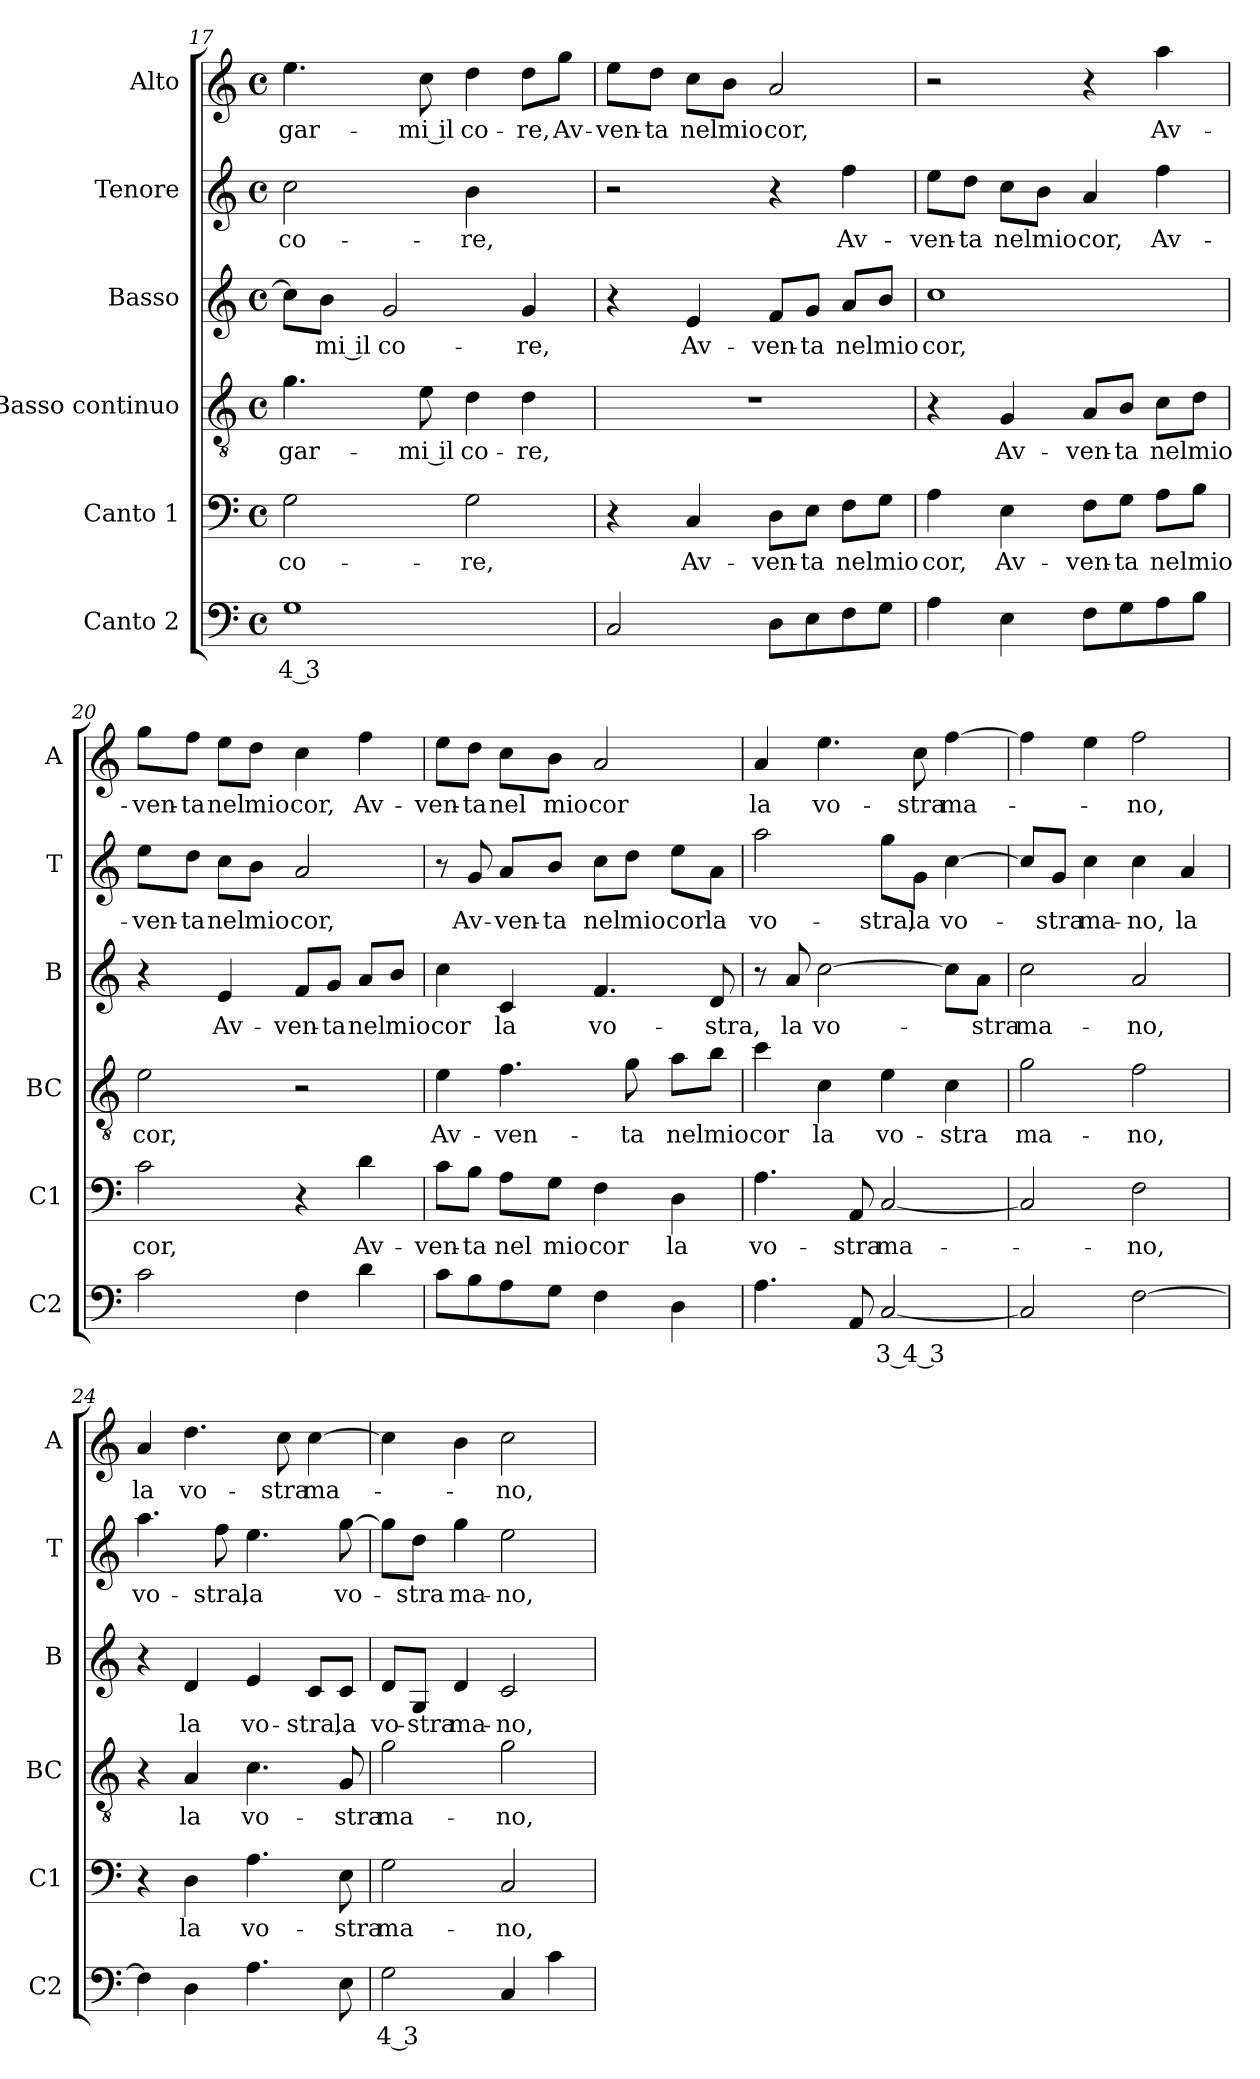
**kern	**text	**kern	**text	**kern	**text	**kern	**text	**kern	**text	**kern	**text
*part6	*part6	*part5	*part5	*part4	*part4	*part3	*part3	*part2	*part2	*part1	*part1
*staff6	*staff6	*staff5	*staff5	*staff4	*staff4	*staff3	*staff3	*staff2	*staff2	*staff1	*staff1
*I"Canto 2	*	*I"Canto 1	*	*I"Basso continuo	*	*I"Basso	*	*I"Tenore	*	*I"Alto	*
*I'C2	*	*I'C1	*	*I'BC	*	*I'B	*	*I'T	*	*I'A	*
*clefF4	*	*clefF4	*	*clefGv2	*	*clefG2	*	*clefG2	*	*clefG2	*
*M4/4	*	*M4/4	*	*M4/4	*	*M4/4	*	*M4/4	*	*M4/4	*
*met(c)	*	*met(c)	*	*met(c)	*	*met(c)	*	*met(c)	*	*met(c)	*
=17	=17	=17	=17	=17	=17	=17	=17	=17	=17	=17	=17
!	!LO:LY:b	!	!LO:LY:b	!	!LO:LY:b	!	!	!	!LO:LY:b	!	!LO:LY:b
1G	4 3	2G\	co-	4.g\	-gar-	8cc\L]	.	2cc\	co-	4.ee\	-gar-
!	!	!	!	!	!	!	!LO:LY:b	!	!	!	!
.	.	.	.	.	.	8b\J	mi il	.	.	.	.
!	!	!	!	!	!	!	!LO:LY:b	!	!	!	!
.	.	.	.	.	.	2g/	co-	.	.	.	.
!	!	!	!	!	!LO:LY:b	!	!	!	!	!	!LO:LY:b
.	.	.	.	8e\	mi il	.	.	.	.	8cc\	mi il
!	!	!	!LO:LY:b	!	!LO:LY:b	!	!	!	!LO:LY:b	!	!LO:LY:b
.	.	2G\	-re,	4d\	co-	.	.	4b\	-re,	4dd\	co-
!	!	!	!	!	!LO:LY:b	!	!LO:LY:b	!	!	!	!LO:LY:b
.	.	.	.	4d\	-re,	4g/	-re,	4ryy	.	8dd\L	-re,
!	!	!	!	!	!	!	!	!	!	!	!LO:LY:b
.	.	.	.	.	.	.	.	.	.	8gg\J	Av-
=18	=18	=18	=18	=18	=18	=18	=18	=18	=18	=18	=18
!	!	!	!	!	!	!	!	!	!	!	!LO:LY:b
2C/	.	4r	.	1r	.	4r	.	2r	.	8ee\L	-ven-
!	!	!	!	!	!	!	!	!	!	!	!LO:LY:b
.	.	.	.	.	.	.	.	.	.	8dd\J	-ta
!	!	!	!LO:LY:b	!	!	!	!LO:LY:b	!	!	!	!LO:LY:b
.	.	4C/	Av-	.	.	4e/	Av-	.	.	8cc\L	nel
!	!	!	!	!	!	!	!	!	!	!	!LO:LY:b
.	.	.	.	.	.	.	.	.	.	8b\J	mio
!	!	!	!LO:LY:b	!	!	!	!LO:LY:b	!	!	!	!LO:LY:b
8DL	.	8D\L	-ven-	.	.	8f/L	-ven-	4r	.	2a/	cor,
!	!	!	!LO:LY:b	!	!	!	!LO:LY:b	!	!	!	!
8E	.	8E\J	-ta	.	.	8g/J	-ta	.	.	.	.
!	!	!	!LO:LY:b	!	!	!	!LO:LY:b	!	!LO:LY:b	!	!
8F	.	8F\L	nel	.	.	8a/L	nel	4ff\	Av-	.	.
!	!	!	!LO:LY:b	!	!	!	!LO:LY:b	!	!	!	!
8GJ	.	8G\J	mio	.	.	8b/J	mio	.	.	.	.
!!LO:PB:g=z
=19	=19	=19	=19	=19	=19	=19	=19	=19	=19	=19	=19
!	!	!	!LO:LY:b	!	!	!	!LO:LY:b	!	!LO:LY:b	!	!
4A\	.	4A\	cor,	4r	.	1cc	cor,	8ee\L	-ven-	2r	.
!	!	!	!	!	!	!	!	!	!LO:LY:b	!	!
.	.	.	.	.	.	.	.	8dd\J	-ta	.	.
!	!	!	!LO:LY:b	!	!LO:LY:b	!	!	!	!LO:LY:b	!	!
4E\	.	4E\	Av-	4G/	Av-	.	.	8cc\L	nel	.	.
!	!	!	!	!	!	!	!	!	!LO:LY:b	!	!
.	.	.	.	.	.	.	.	8b\J	mio	.	.
!	!	!	!LO:LY:b	!	!LO:LY:b	!	!	!	!LO:LY:b	!	!
8FL	.	8F\L	-ven-	8A/L	-ven-	.	.	4a/	cor,	4r	.
!	!	!	!LO:LY:b	!	!LO:LY:b	!	!	!	!	!	!
8G	.	8G\J	-ta	8B/J	-ta	.	.	.	.	.	.
!	!	!	!LO:LY:b	!	!LO:LY:b	!	!	!	!LO:LY:b	!	!LO:LY:b
8A	.	8A\L	nel	8c\L	nel	.	.	4ff\	Av-	4aa\	Av-
!	!	!	!LO:LY:b	!	!LO:LY:b	!	!	!	!	!	!
8BJ	.	8B\J	mio	8d\J	mio	.	.	.	.	.	.
=20	=20	=20	=20	=20	=20	=20	=20	=20	=20	=20	=20
!	!	!	!LO:LY:b	!	!LO:LY:b	!	!	!	!LO:LY:b	!	!LO:LY:b
2c\	.	2c\	cor,	2e\	cor,	4r	.	8ee\L	-ven-	8gg\L	-ven-
!	!	!	!	!	!	!	!	!	!LO:LY:b	!	!LO:LY:b
.	.	.	.	.	.	.	.	8dd\J	-ta	8ff\J	-ta
!	!	!	!	!	!	!	!LO:LY:b	!	!LO:LY:b	!	!LO:LY:b
.	.	.	.	.	.	4e/	Av-	8cc\L	nel	8ee\L	nel
!	!	!	!	!	!	!	!	!	!LO:LY:b	!	!LO:LY:b
.	.	.	.	.	.	.	.	8b\J	mio	8dd\J	mio
!	!	!	!	!	!	!	!LO:LY:b	!	!LO:LY:b	!	!LO:LY:b
4F\	.	4r	.	2r	.	8f/L	-ven-	2a/	cor,	4cc\	cor,
!	!	!	!	!	!	!	!LO:LY:b	!	!	!	!
.	.	.	.	.	.	8g/J	-ta	.	.	.	.
!	!	!	!LO:LY:b	!	!	!	!LO:LY:b	!	!	!	!LO:LY:b
4d\	.	4d\	Av-	.	.	8a/L	nel	.	.	4ff\	Av-
!	!	!	!	!	!	!	!LO:LY:b	!	!	!	!
.	.	.	.	.	.	8b/J	mio	.	.	.	.
=21	=21	=21	=21	=21	=21	=21	=21	=21	=21	=21	=21
!	!	!	!LO:LY:b	!	!LO:LY:b	!	!LO:LY:b	!	!	!	!LO:LY:b
8cL	.	8c\L	-ven-	4e\	Av-	4cc\	cor	8r	.	8ee\L	-ven-
!	!	!	!LO:LY:b	!	!	!	!	!	!LO:LY:b	!	!LO:LY:b
8B	.	8B\J	-ta	.	.	.	.	8g/	Av-	8dd\J	-ta
!	!	!	!LO:LY:b	!	!LO:LY:b	!	!LO:LY:b	!	!LO:LY:b	!	!LO:LY:b
8A	.	8A\L	nel	4.f\	-ven-	4c/	la	8a/L	-ven-	8cc\L	nel
!	!	!	!LO:LY:b	!	!	!	!	!	!LO:LY:b	!	!LO:LY:b
8GJ	.	8G\J	mio	.	.	.	.	8b/J	-ta	8b\J	mio
!	!	!	!LO:LY:b	!	!	!	!LO:LY:b	!	!LO:LY:b	!	!LO:LY:b
4F\	.	4F\	cor	.	.	4.f/	vo-	8cc\L	nel	2a/	cor
!	!	!	!	!	!LO:LY:b	!	!	!	!LO:LY:b	!	!
.	.	.	.	8g\	-ta	.	.	8dd\J	mio	.	.
!	!	!	!LO:LY:b	!	!LO:LY:b	!	!	!	!LO:LY:b	!	!
4D\	.	4D\	la	8a\L	nel	.	.	8ee\L	cor	.	.
!	!	!	!	!	!LO:LY:b	!	!LO:LY:b	!	!LO:LY:b	!	!
.	.	.	.	8b\J	mio	8d/	-stra,	8a\J	la	.	.
=22	=22	=22	=22	=22	=22	=22	=22	=22	=22	=22	=22
!	!	!	!LO:LY:b	!	!LO:LY:b	!	!	!	!LO:LY:b	!	!LO:LY:b
4.A\	.	4.A\	vo-	4cc\	cor	8r	.	2aa\	vo-	4a/	la
!	!	!	!	!	!	!	!LO:LY:b	!	!	!	!
.	.	.	.	.	.	8a/	la	.	.	.	.
!	!	!	!	!	!LO:LY:b	!	!LO:LY:b	!	!	!	!LO:LY:b
.	.	.	.	4c\	la	[2cc\	vo-	.	.	4.ee\	vo-
!	!	!	!LO:LY:b	!	!	!	!	!	!	!	!
8AA/	.	8AA/	-stra	.	.	.	.	.	.	.	.
!	!LO:LY:b	!	!LO:LY:b	!	!LO:LY:b	!	!	!	!LO:LY:b	!	!
[2C/	3 4 3	[2C/	ma-	4e\	vo-	.	.	8gg\L	-stra,	.	.
!	!	!	!	!	!	!	!	!	!LO:LY:b	!	!LO:LY:b
.	.	.	.	.	.	.	.	8g\J	la	8cc\	-stra
!	!	!	!	!	!LO:LY:b	!	!	!	!LO:LY:b	!	!LO:LY:b
.	.	.	.	4c\	-stra	8cc\L]	.	[4cc\	vo-	[4ff\	ma-
!	!	!	!	!	!	!	!LO:LY:b	!	!	!	!
.	.	.	.	.	.	8a\J	-stra	.	.	.	.
!!LO:PB:g=z
=23	=23	=23	=23	=23	=23	=23	=23	=23	=23	=23	=23
!	!	!	!	!	!LO:LY:b	!	!LO:LY:b	!	!	!	!
2C/]	.	2C/]	.	2g\	ma-	2cc\	ma-	8cc/L]	.	4ff\]	.
!	!	!	!	!	!	!	!	!	!LO:LY:b	!	!
.	.	.	.	.	.	.	.	8g/J	-stra	.	.
!	!	!	!	!	!	!	!	!	!LO:LY:b	!	!
.	.	.	.	.	.	.	.	4cc\	ma-	4ee\	.
!	!	!	!LO:LY:b	!	!LO:LY:b	!	!LO:LY:b	!	!LO:LY:b	!	!LO:LY:b
[2F\	.	2F\	-no,	2f\	-no,	2a/	-no,	4cc\	-no,	2ff\	-no,
!	!	!	!	!	!	!	!	!	!LO:LY:b	!	!
.	.	.	.	.	.	.	.	4a/	la	.	.
=24	=24	=24	=24	=24	=24	=24	=24	=24	=24	=24	=24
!	!	!	!	!	!	!	!	!	!LO:LY:b	!	!LO:LY:b
4F\]	.	4r	.	4r	.	4r	.	4.aa\	vo-	4a/	la
!	!	!	!LO:LY:b	!	!LO:LY:b	!	!LO:LY:b	!	!	!	!LO:LY:b
4D\	.	4D\	la	4A/	la	4d/	la	.	.	4.dd\	vo-
!	!	!	!	!	!	!	!	!	!LO:LY:b	!	!
.	.	.	.	.	.	.	.	8ff\	-stra,	.	.
!	!	!	!LO:LY:b	!	!LO:LY:b	!	!LO:LY:b	!	!LO:LY:b	!	!
4.A\	.	4.A\	vo-	4.c\	vo-	4e/	vo-	4.ee\	la	.	.
!	!	!	!	!	!	!	!	!	!	!	!LO:LY:b
.	.	.	.	.	.	.	.	.	.	8cc\	-stra
!	!	!	!	!	!	!	!LO:LY:b	!	!	!	!LO:LY:b
.	.	.	.	.	.	8c/L	-stra,	.	.	[4cc\	ma-
!	!	!	!LO:LY:b	!	!LO:LY:b	!	!LO:LY:b	!	!LO:LY:b	!	!
8E\	.	8E\	-stra	8G/	-stra	8c/J	la	[8gg\	vo-	.	.
=25	=25	=25	=25	=25	=25	=25	=25	=25	=25	=25	=25
!	!LO:LY:b	!	!LO:LY:b	!	!LO:LY:b	!	!LO:LY:b	!	!	!	!
2G\	4 3	2G\	ma-	2g\	ma-	8d/L	vo-	8gg\L]	.	4cc\]	.
!	!	!	!	!	!	!	!LO:LY:b	!	!LO:LY:b	!	!
.	.	.	.	.	.	8G/J	-stra	8dd\J	-stra	.	.
!	!	!	!	!	!	!	!LO:LY:b	!	!LO:LY:b	!	!
.	.	.	.	.	.	4d/	ma-	4gg\	ma-	4b\	.
!	!	!	!LO:LY:b	!	!LO:LY:b	!	!LO:LY:b	!	!LO:LY:b	!	!LO:LY:b
4C/	.	2C/	-no,	2g\	-no,	2c/	-no,	2ee\	-no,	2cc\	-no,
4c\	.	.	.	.	.	.	.	.	.	.	.
=	=	=	=	=	=	=	=	=	=	=	=
*-	*-	*-	*-	*-	*-	*-	*-	*-	*-	*-	*-
